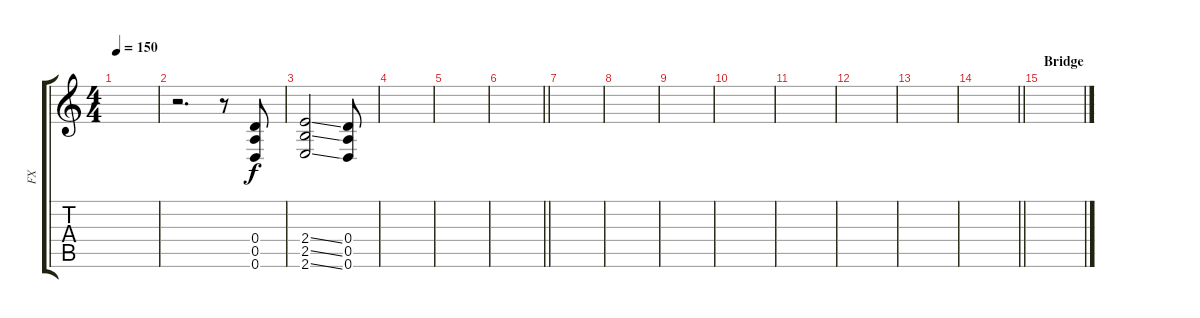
\track ("FX" "FX") {instrument overdrivenguitar}
\staff {score tabs}
\tuning (E4 B3 G3 D3 A2 D2) {hide}
\ts (4 4)
\tempo 150
\clef g2
\ks c
|
r.2{d} r.8 (0.4 0.5 0.6).8 |
(2.4{ss} 2.5{ss} 2.6{ss}).2 (0.4 0.5 0.6).8 |
|
|
\barLineRight lightlight
|
|
|
|
|
|
|
|
\barLineRight lightlight
|
\section ("" "Bridge")
